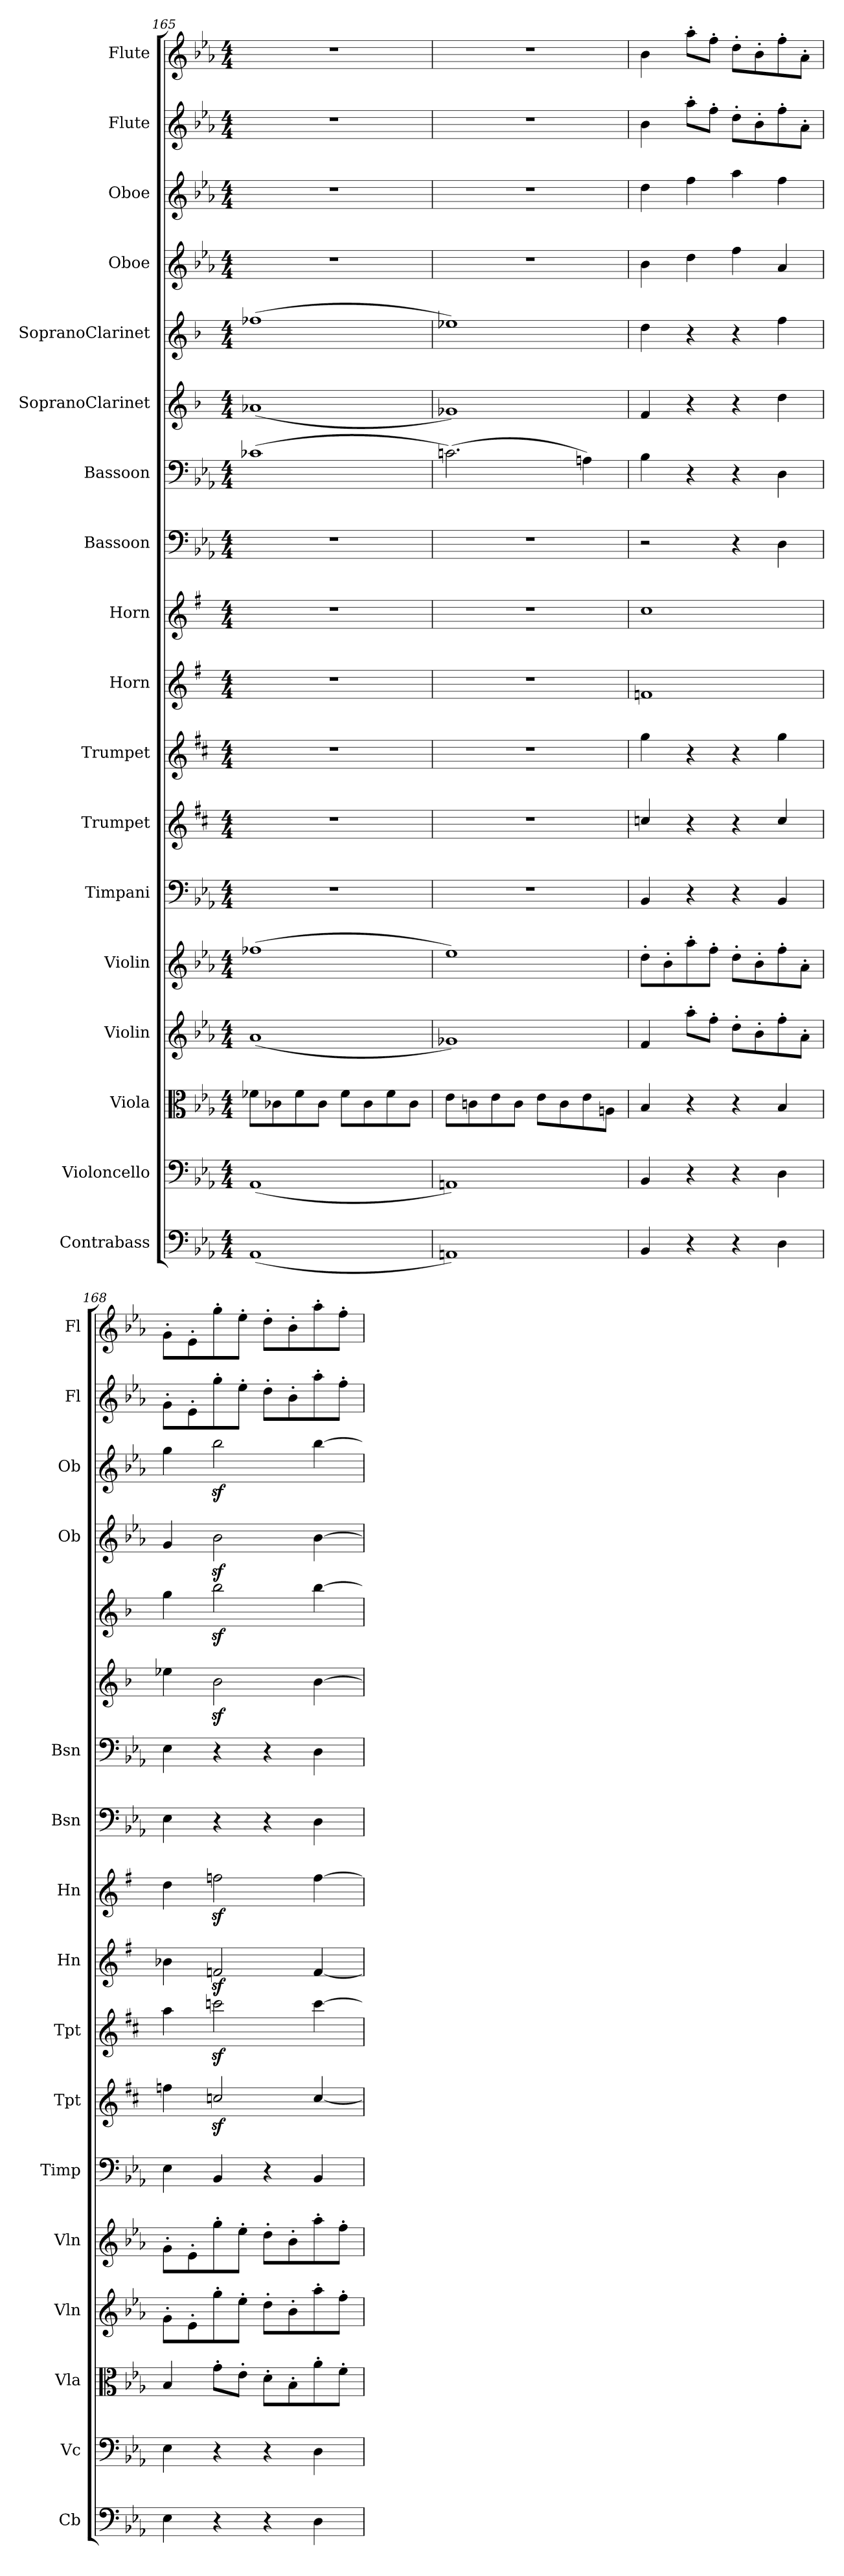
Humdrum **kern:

**kern	**kern	**kern	**kern	**kern	**kern	**kern	**kern	**kern	**kern	**kern	**kern	**kern	**kern	**kern	**kern	**kern	**kern
*part18	*part17	*part16	*part15	*part14	*part13	*part12	*part11	*part10	*part9	*part8	*part7	*part6	*part5	*part4	*part3	*part2	*part1
*staff18	*staff17	*staff16	*staff15	*staff14	*staff13	*staff12	*staff11	*staff10	*staff9	*staff8	*staff7	*staff6	*staff5	*staff4	*staff3	*staff2	*staff1
*I"Contrabass	*I"Violoncello	*I"Viola	*I"Violin	*I"Violin	*I"Timpani	*I"Trumpet	*I"Trumpet	*I"Horn	*I"Horn	*I"Bassoon	*I"Bassoon	*I"SopranoClarinet	*I"SopranoClarinet	*I"Oboe	*I"Oboe	*I"Flute	*I"Flute
*I'Cb	*I'Vc	*I'Vla	*I'Vln	*I'Vln	*I'Timp	*I'Tpt	*I'Tpt	*I'Hn	*I'Hn	*I'Bsn	*I'Bsn	*	*	*I'Ob	*I'Ob	*I'Fl	*I'Fl
*clefF4	*clefF4	*clefC3	*clefG2	*clefG2	*clefF4	*clefG2	*clefG2	*clefG2	*clefG2	*clefF4	*clefF4	*clefG2	*clefG2	*clefG2	*clefG2	*clefG2	*clefG2
*ITrd7c12	*	*	*	*	*	*ITrd1c2	*ITrd1c2	*ITrd4c7	*ITrd4c7	*	*	*	*	*	*	*	*
*k[b-e-a-]	*k[b-e-a-]	*k[b-e-a-]	*k[b-e-a-]	*k[b-e-a-]	*k[b-e-a-]	*k[]	*k[]	*k[]	*k[]	*k[b-e-a-]	*k[b-e-a-]	*k[b-]	*k[b-]	*k[b-e-a-]	*k[b-e-a-]	*k[b-e-a-]	*k[b-e-a-]
*M4/4	*M4/4	*M4/4	*M4/4	*M4/4	*M4/4	*M4/4	*M4/4	*M4/4	*M4/4	*M4/4	*M4/4	*M4/4	*M4/4	*M4/4	*M4/4	*M4/4	*M4/4
=165	=165	=165	=165	=165	=165	=165	=165	=165	=165	=165	=165	=165	=165	=165	=165	=165	=165
(<1AAA-	(<1AA-	8f-X\L	(<1a-	(>1ff-X	1r	1r	1r	1r	1r	1r	(>1c-X	(>1a-X	(>1ff-X	1r	1r	1r	1r
.	.	8c-X\	.	.	.	.	.	.	.	.	.	.	.	.	.	.	.
.	.	8f-\	.	.	.	.	.	.	.	.	.	.	.	.	.	.	.
.	.	8c-\J	.	.	.	.	.	.	.	.	.	.	.	.	.	.	.
.	.	8f-\L	.	.	.	.	.	.	.	.	.	.	.	.	.	.	.
.	.	8c-\	.	.	.	.	.	.	.	.	.	.	.	.	.	.	.
.	.	8f-\	.	.	.	.	.	.	.	.	.	.	.	.	.	.	.
.	.	8c-\J	.	.	.	.	.	.	.	.	.	.	.	.	.	.	.
=166	=166	=166	=166	=166	=166	=166	=166	=166	=166	=166	=166	=166	=166	=166	=166	=166	=166
1AAAn)	1AAn)	8e-\L	1g-X)	1ee-)	1r	1r	1r	1r	1r	1r	(>2.cn\)	1g-X)	1ee-X)	1r	1r	1r	1r
.	.	8cn\	.	.	.	.	.	.	.	.	.	.	.	.	.	.	.
.	.	8e-\	.	.	.	.	.	.	.	.	.	.	.	.	.	.	.
.	.	8c\J	.	.	.	.	.	.	.	.	.	.	.	.	.	.	.
.	.	8e-\L	.	.	.	.	.	.	.	.	.	.	.	.	.	.	.
.	.	8c\	.	.	.	.	.	.	.	.	.	.	.	.	.	.	.
.	.	8e-\	.	.	.	.	.	.	.	.	4An\)	.	.	.	.	.	.
.	.	8An\J	.	.	.	.	.	.	.	.	.	.	.	.	.	.	.
=167	=167	=167	=167	=167	=167	=167	=167	=167	=167	=167	=167	=167	=167	=167	=167	=167	=167
4BBB-/	4BB-/	4B-/	4f/	8dd'\L	4BB-/	4b-X/	4ff\	1B-X	1f	2r	4B-\	4f/	4dd\	4b-\	4dd\	4b-\	4b-\
.	.	.	.	8b-'\	.	.	.	.	.	.	.	.	.	.	.	.	.
4r	4r	4r	8aa-'\L	8aa-'\	4r	4r	4r	.	.	.	4r	4r	4r	4dd\	4ff\	8aa-'\L	8aa-'\L
.	.	.	8ff'\J	8ff'\J	.	.	.	.	.	.	.	.	.	.	.	8ff'\J	8ff'\J
4r	4r	4r	8dd'\L	8dd'\L	4r	4r	4r	.	.	4r	4r	4r	4r	4ff\	4aa-\	8dd'\L	8dd'\L
.	.	.	8b-'\	8b-'\	.	.	.	.	.	.	.	.	.	.	.	8b-'\	8b-'\
4DD\	4D\	4B-/	8ff'\	8ff'\	4BB-/	4b-/	4ff\	.	.	4D\	4D\	4dd\	4ff\	4a-/	4ff\	8ff'\	8ff'\
.	.	.	8a-'\J	8a-'\J	.	.	.	.	.	.	.	.	.	.	.	8a-'\J	8a-'\J
=168	=168	=168	=168	=168	=168	=168	=168	=168	=168	=168	=168	=168	=168	=168	=168	=168	=168
4EE-\	4E-\	4B-/	8g'\L	8g'\L	4E-\	4ee-X\	4gg\	4e-X\	4g\	4E-\	4E-\	4ee-X\	4gg\	4g/	4gg\	8g'\L	8g'\L
.	.	.	8e-'\	8e-'\	.	.	.	.	.	.	.	.	.	.	.	8e-'\	8e-'\
4r	4r	8g'\L	8gg'\	8gg'\	4BB-/	2b-Xz</	2bb-Xz<\	2B-Xz</	2b-Xz<\	4r	4r	2b-z<\	2bb-z<\	2b-z<\	2bb-z<\	8gg'\	8gg'\
.	.	8e-'\J	8ee-'\J	8ee-'\J	.	.	.	.	.	.	.	.	.	.	.	8ee-'\J	8ee-'\J
4r	4r	8d'\L	8dd'\L	8dd'\L	4r	.	.	.	.	4r	4r	.	.	.	.	8dd'\L	8dd'\L
.	.	8B-'\	8b-'\	8b-'\	.	.	.	.	.	.	.	.	.	.	.	8b-'\	8b-'\
4DD\	4D\	8a-'\	8aa-'\	8aa-'\	4BB-/	[4b-/	[4bb-\	[4B-/	[4b-\	4D\	4D\	[4b-\	[4bb-\	[4b-\	[4bb-\	8aa-'\	8aa-'\
.	.	8f'\J	8ff'\J	8ff'\J	.	.	.	.	.	.	.	.	.	.	.	8ff'\J	8ff'\J
=	=	=	=	=	=	=	=	=	=	=	=	=	=	=	=	=	=
*-	*-	*-	*-	*-	*-	*-	*-	*-	*-	*-	*-	*-	*-	*-	*-	*-	*-
